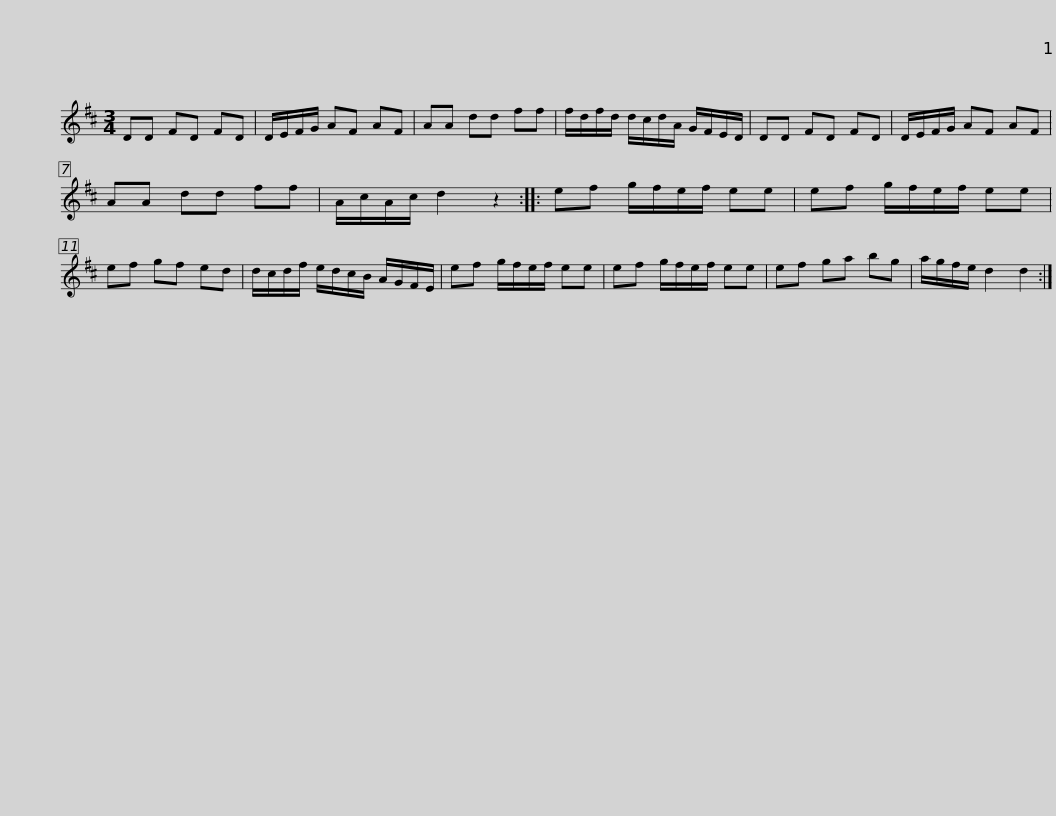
X:1
L:1/8
M:3/4
I:linebreak $
K:D
V:1 treble
V:1
 DD FD FD | D/E/F/G/ AF AF | AA dd ff | f/d/f/d/ d/c/d/A/ G/F/E/D/ | DD FD FD | %5
 D/E/F/G/ AF AF |$ AA dd ff | A/c/A/c/ d2 z2 :: ef g/f/e/f/ ee | ef g/f/e/f/ ee | %10
 ef gf ed | d/c/d/f/ e/d/c/B/ A/G/F/E/ |$ ef g/f/e/f/ ee | ef g/f/e/f/ ee | ef ga bg | %15
 a/g/f/e/ d2 d2 :| %16
